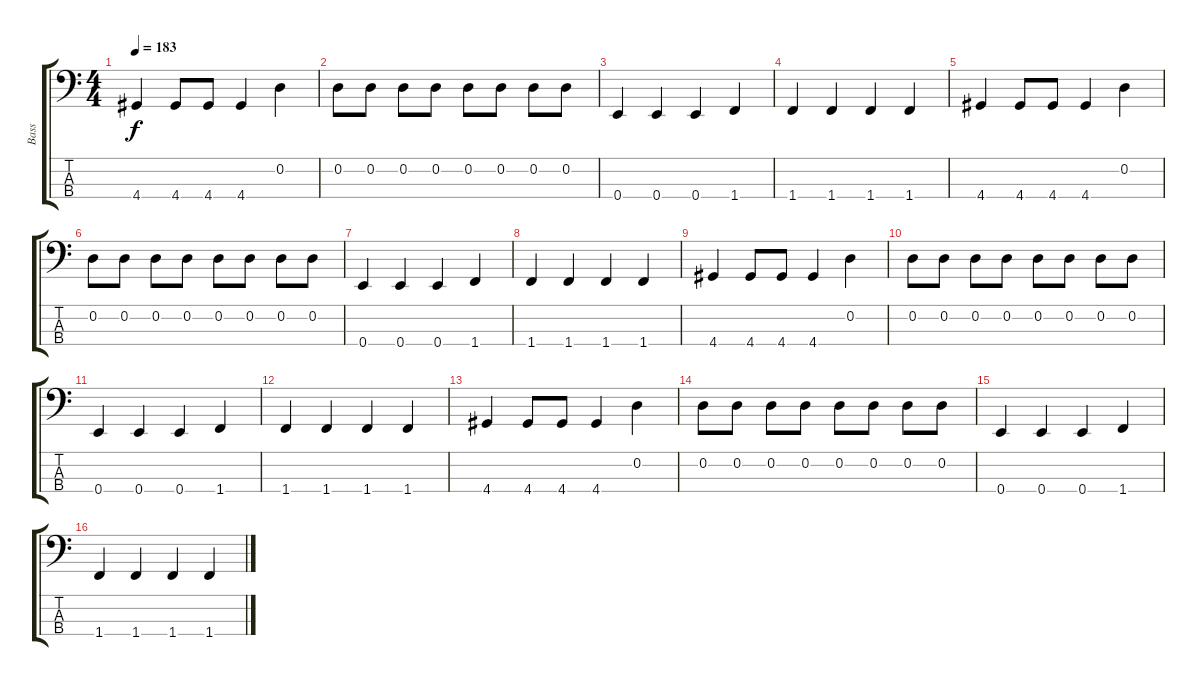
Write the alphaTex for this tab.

\track ("Bass" "Bass") {instrument electricbassfinger}
\staff {score tabs}
\tuning (G2 D2 A1 E1) {hide}
\ts (4 4)
\tempo 183
\clef f4
\ks c
4.4.4{dy f} 4.4.8 4.4.8 4.4.4 0.2.4 |
0.2.8 0.2.8 0.2.8 0.2.8 0.2.8 0.2.8 0.2.8 0.2.8 |
0.4.4 0.4.4 0.4.4 1.4.4 |
1.4.4 1.4.4 1.4.4 1.4.4 |
4.4.4 4.4.8 4.4.8 4.4.4 0.2.4 |
0.2.8 0.2.8 0.2.8 0.2.8 0.2.8 0.2.8 0.2.8 0.2.8 |
0.4.4 0.4.4 0.4.4 1.4.4 |
1.4.4 1.4.4 1.4.4 1.4.4 |
4.4.4 4.4.8 4.4.8 4.4.4 0.2.4 |
0.2.8 0.2.8 0.2.8 0.2.8 0.2.8 0.2.8 0.2.8 0.2.8 |
0.4.4 0.4.4 0.4.4 1.4.4 |
1.4.4 1.4.4 1.4.4 1.4.4 |
4.4.4 4.4.8 4.4.8 4.4.4 0.2.4 |
0.2.8 0.2.8 0.2.8 0.2.8 0.2.8 0.2.8 0.2.8 0.2.8 |
0.4.4 0.4.4 0.4.4 1.4.4 |
1.4.4 1.4.4 1.4.4 1.4.4
